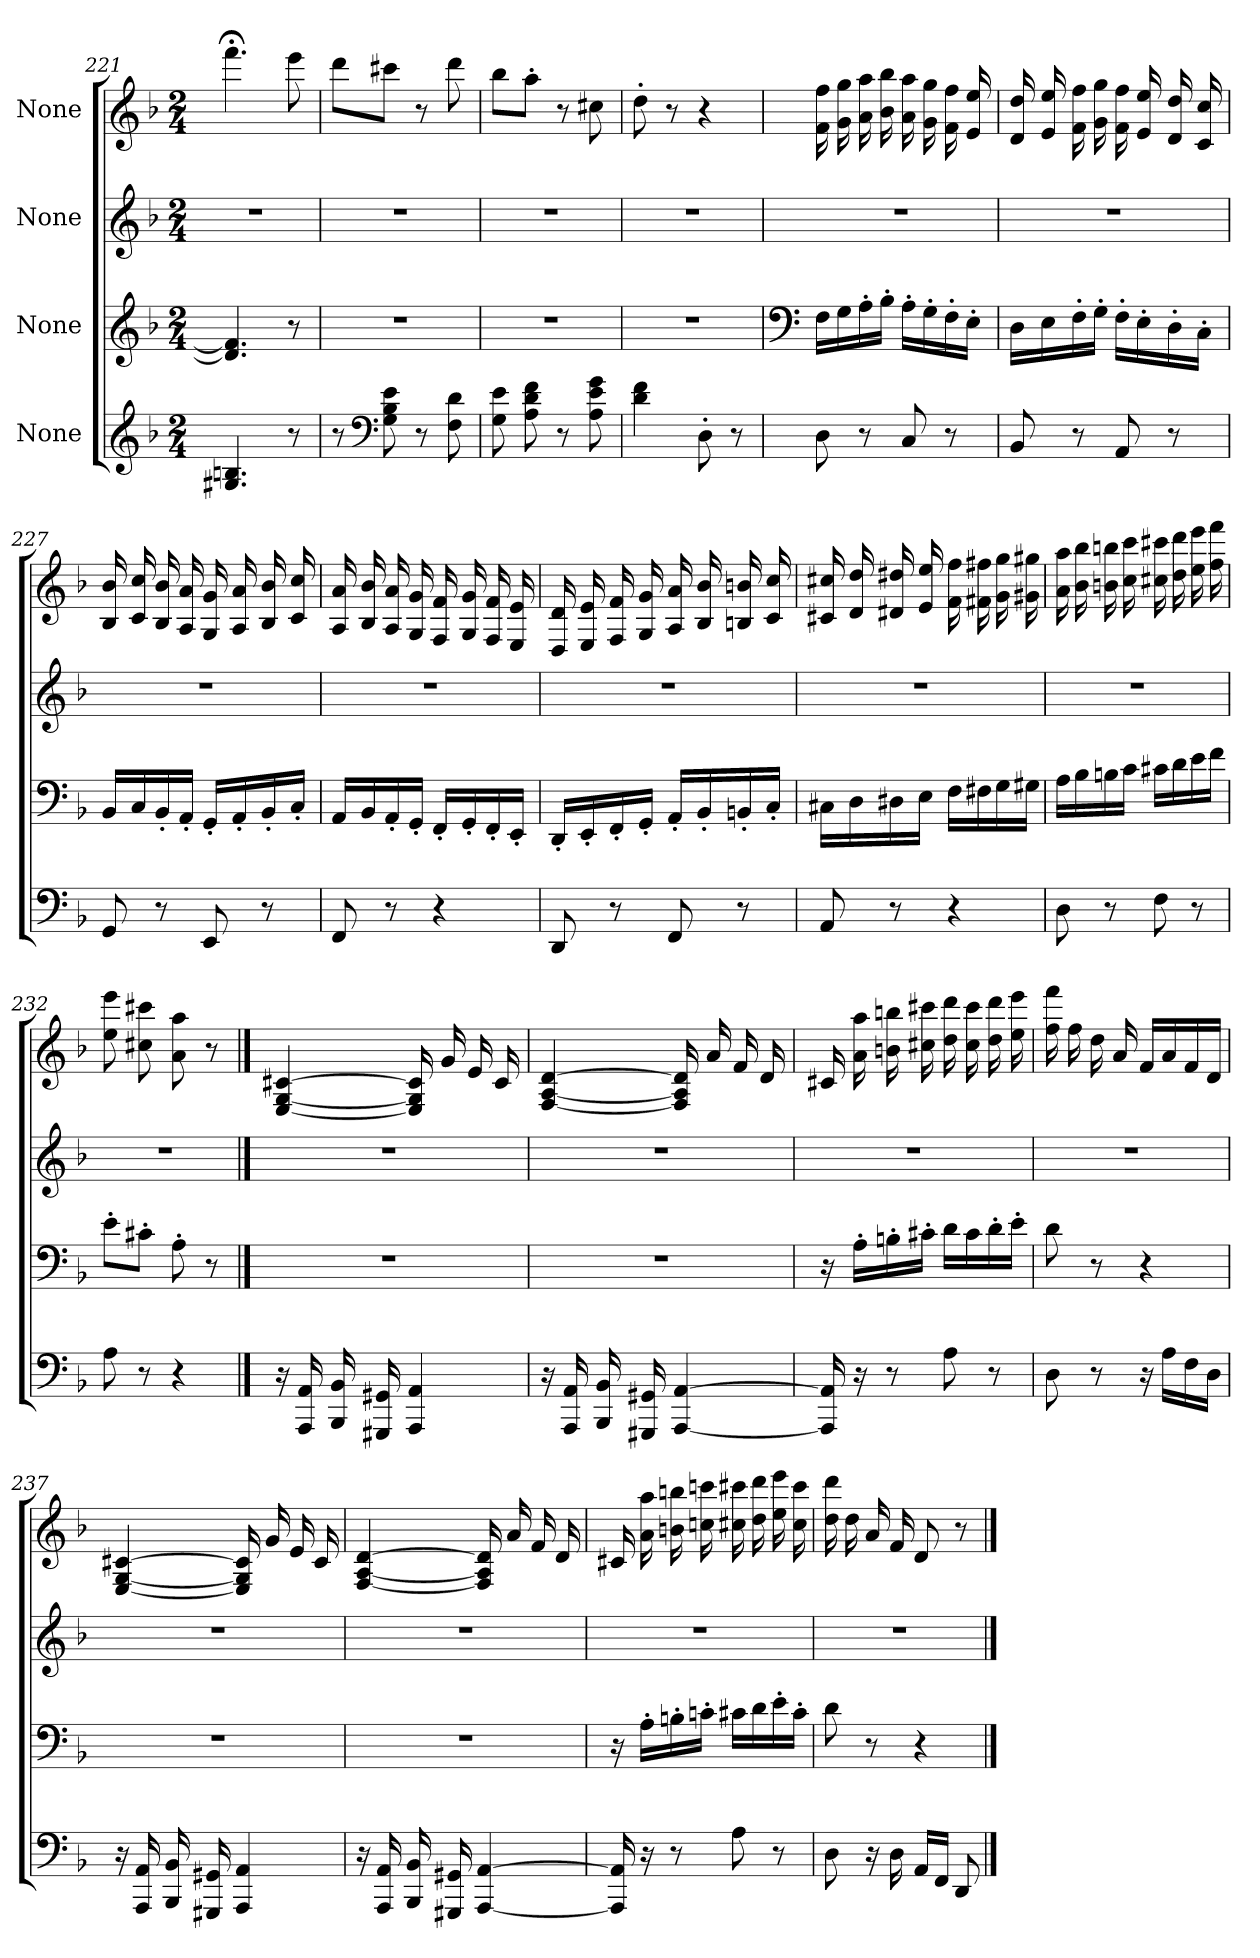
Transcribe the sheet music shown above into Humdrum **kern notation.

**kern	**kern	**kern	**kern
*part4	*part3	*part2	*part1
*staff4	*staff3	*staff2	*staff1
*I"None	*I"None	*I"None	*I"None
*clefG2	*clefG2	*clefG2	*clefG2
*k[b-]	*k[b-]	*k[b-]	*k[b-]
*M2/4	*M2/4	*M2/4	*M2/4
=221	=221	=221	=221
4.G#X/ 4.Bn/	4.d/] 4.f/]	2r	4.fff;\
8r	8r	.	8eee\
=222	=222	=222	=222
8r	2r	2r	8ddd\L
*clefF4	*	*	*
8G\ 8B-\ 8e\	.	.	8ccc#X\J
8r	.	.	8r
8F\ 8d\	.	.	8ddd\
=223	=223	=223	=223
8G\ 8e\	2r	2r	8bb-\L
8A\ 8d\ 8f\	.	.	8aa'\J
8r	.	.	8r
8A\ 8e\ 8g\	.	.	8cc#X\
=224	=224	=224	=224
4d\ 4f\	2r	2r	8dd'\
.	.	.	8r
8D'\	.	.	4r
8r	.	.	.
=225	=225	=225	=225
*	*clefF4	*	*
8D\	16F\LL	2r	16f\ 16ff\
.	16G\	.	16g\ 16gg\
8r	16A'\	.	16a\ 16aa\
.	16B-'\JJ	.	16b-\ 16bb-\
8C/	16A'\LL	.	16a\ 16aa\
.	16G'\	.	16g\ 16gg\
8r	16F'\	.	16f\ 16ff\
.	16E'\JJ	.	16e/ 16ee/
=226	=226	=226	=226
8BB-/	16D\LL	2r	16d/ 16dd/
.	16E\	.	16e/ 16ee/
8r	16F'\	.	16f\ 16ff\
.	16G'\JJ	.	16g\ 16gg\
8AA/	16F'\LL	.	16f\ 16ff\
.	16E'\	.	16e/ 16ee/
8r	16D'\	.	16d/ 16dd/
.	16C'\JJ	.	16c/ 16cc/
=227	=227	=227	=227
8GG/	16BB-/LL	2r	16B-/ 16b-/
.	16C/	.	16c/ 16cc/
8r	16BB-'/	.	16B-/ 16b-/
.	16AA'/JJ	.	16A/ 16a/
8EE/	16GG'/LL	.	16G/ 16g/
.	16AA'/	.	16A/ 16a/
8r	16BB-'/	.	16B-/ 16b-/
.	16C'/JJ	.	16c/ 16cc/
=228	=228	=228	=228
8FF/	16AA/LL	2r	16A/ 16a/
.	16BB-/	.	16B-/ 16b-/
8r	16AA'/	.	16A/ 16a/
.	16GG'/JJ	.	16G/ 16g/
4r	16FF'/LL	.	16F/ 16f/
.	16GG'/	.	16G/ 16g/
.	16FF'/	.	16F/ 16f/
.	16EE'/JJ	.	16E/ 16e/
=229	=229	=229	=229
8DD/	16DD'/LL	2r	16D/ 16d/
.	16EE'/	.	16E/ 16e/
8r	16FF'/	.	16F/ 16f/
.	16GG'/JJ	.	16G/ 16g/
8FF/	16AA'/LL	.	16A/ 16a/
.	16BB-'/	.	16B-/ 16b-/
8r	16BBn'/	.	16Bn/ 16bn/
.	16C'/JJ	.	16c/ 16cc/
=230	=230	=230	=230
8AA/	16C#X\LL	2r	16c#X/ 16cc#X/
.	16D\	.	16d/ 16dd/
8r	16D#X\	.	16d#X/ 16dd#X/
.	16E\JJ	.	16e/ 16ee/
4r	16F\LL	.	16f\ 16ff\
.	16F#X\	.	16f#X\ 16ff#X\
.	16G\	.	16g\ 16gg\
.	16G#X\JJ	.	16g#X\ 16gg#X\
=231	=231	=231	=231
8D\	16A\LL	2r	16a\ 16aa\
.	16B-\	.	16b-\ 16bb-\
8r	16Bn\	.	16bn\ 16bbn\
.	16c\JJ	.	16cc\ 16ccc\
8F\	16c#X\LL	.	16cc#X\ 16ccc#X\
.	16d\	.	16dd\ 16ddd\
8r	16e\	.	16ee\ 16eee\
.	16f\JJ	.	16ff\ 16fff\
=232	=232	=232	=232
8A\	8e'\L	2r	8ee\ 8eee\
8r	8c#X'\J	.	8cc#X\ 8ccc#X\
4r	8A'\	.	8a\ 8aa\
.	8r	.	8r
==233	==233	==233	==233
16r	2r	2r	[4E/ [4G/ [4c#X/
16AAA/ 16AA/	.	.	.
16BBB-/ 16BB-/	.	.	.
16GGG#X/ 16GG#X/	.	.	.
4AAA/ 4AA/	.	.	16E/] 16G/] 16c#/]
.	.	.	16g/
.	.	.	16e/
.	.	.	16c#/
=234	=234	=234	=234
16r	2r	2r	[4F/ [4A/ [4d/
16AAA/ 16AA/	.	.	.
16BBB-/ 16BB-/	.	.	.
16GGG#X/ 16GG#X/	.	.	.
[4AAA/ [4AA/	.	.	16F/] 16A/] 16d/]
.	.	.	16a/
.	.	.	16f/
.	.	.	16d/
=235	=235	=235	=235
16AAA/] 16AA/]	16r	2r	16c#X/
16r	16A'\LL	.	16a\ 16aa\
8r	16Bn'\	.	16bn\ 16bbn\
.	16c#X'\JJ	.	16cc#X\ 16ccc#X\
8A\	16d\LL	.	16dd\ 16ddd\
.	16c#\	.	16cc#\ 16ccc#\
8r	16d'\	.	16dd\ 16ddd\
.	16e'\JJ	.	16ee\ 16eee\
=236	=236	=236	=236
8D\	8d\	2r	16ff\ 16fff\
.	.	.	16ff\
8r	8r	.	16dd\
.	.	.	16a/
16r	4r	.	16f/LL
16A\LL	.	.	16a/
16F\	.	.	16f/
16D\JJ	.	.	16d/JJ
=237	=237	=237	=237
16r	2r	2r	[4E/ [4G/ [4c#X/
16AAA/ 16AA/	.	.	.
16BBB-/ 16BB-/	.	.	.
16GGG#X/ 16GG#X/	.	.	.
4AAA/ 4AA/	.	.	16E/] 16G/] 16c#/]
.	.	.	16g/
.	.	.	16e/
.	.	.	16c#/
=238	=238	=238	=238
16r	2r	2r	[4F/ [4A/ [4d/
16AAA/ 16AA/	.	.	.
16BBB-/ 16BB-/	.	.	.
16GGG#X/ 16GG#X/	.	.	.
[4AAA/ [4AA/	.	.	16F/] 16A/] 16d/]
.	.	.	16a/
.	.	.	16f/
.	.	.	16d/
=239	=239	=239	=239
16AAA/] 16AA/]	16r	2r	16c#X/
16r	16A'\LL	.	16a\ 16aa\
8r	16Bn'\	.	16bn\ 16bbn\
.	16cn'\JJ	.	16ccn\ 16cccn\
8A\	16c#X\LL	.	16cc#X\ 16ccc#X\
.	16d\	.	16dd\ 16ddd\
8r	16e'\	.	16ee\ 16eee\
.	16c#'\JJ	.	16cc#\ 16ccc#\
=240	=240	=240	=240
8D\	8d\	2r	16dd\ 16ddd\
.	.	.	16dd\
16r	8r	.	16a/
16D\	.	.	16f/
16AA/LL	4r	.	8d/
16FF/JJ	.	.	.
8DD/	.	.	8r
==	==	==	==
*-	*-	*-	*-
